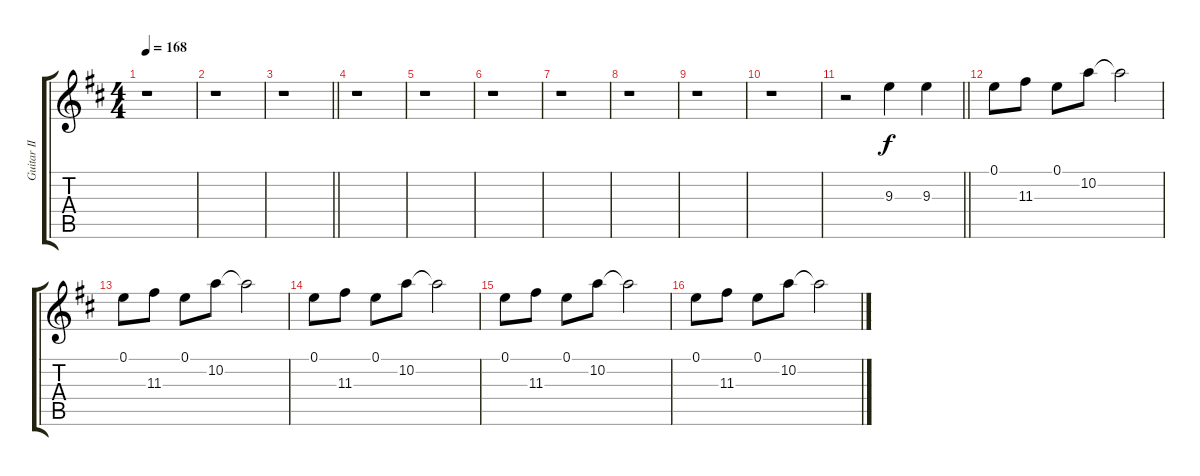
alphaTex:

\track ("Guitar II" "Guitar II") {instrument distortionguitar}
\staff {score tabs}
\tuning (E4 B3 G3 D3 A2 E2) {hide}
\ts (4 4)
\tempo 168
\clef g2
\ks d
r.1{dy f} |
r.1 |
\barLineRight lightlight
r.1 |
r.1 |
r.1 |
r.1 |
r.1 |
r.1 |
r.1 |
r.1 |
\barLineRight lightlight
r.2{instrument distortionguitar} 9.3.4 9.3.4 |
0.1.8{instrument electricguitarclean} 11.3.8 0.1.8 10.2.8 10.2{t}.2 |
0.1.8 11.3.8 0.1.8 10.2.8 10.2{t}.2 |
0.1.8 11.3.8 0.1.8 10.2.8 10.2{t}.2 |
0.1.8 11.3.8 0.1.8 10.2.8 10.2{t}.2 |
0.1.8 11.3.8 0.1.8 10.2.8 10.2{t}.2
